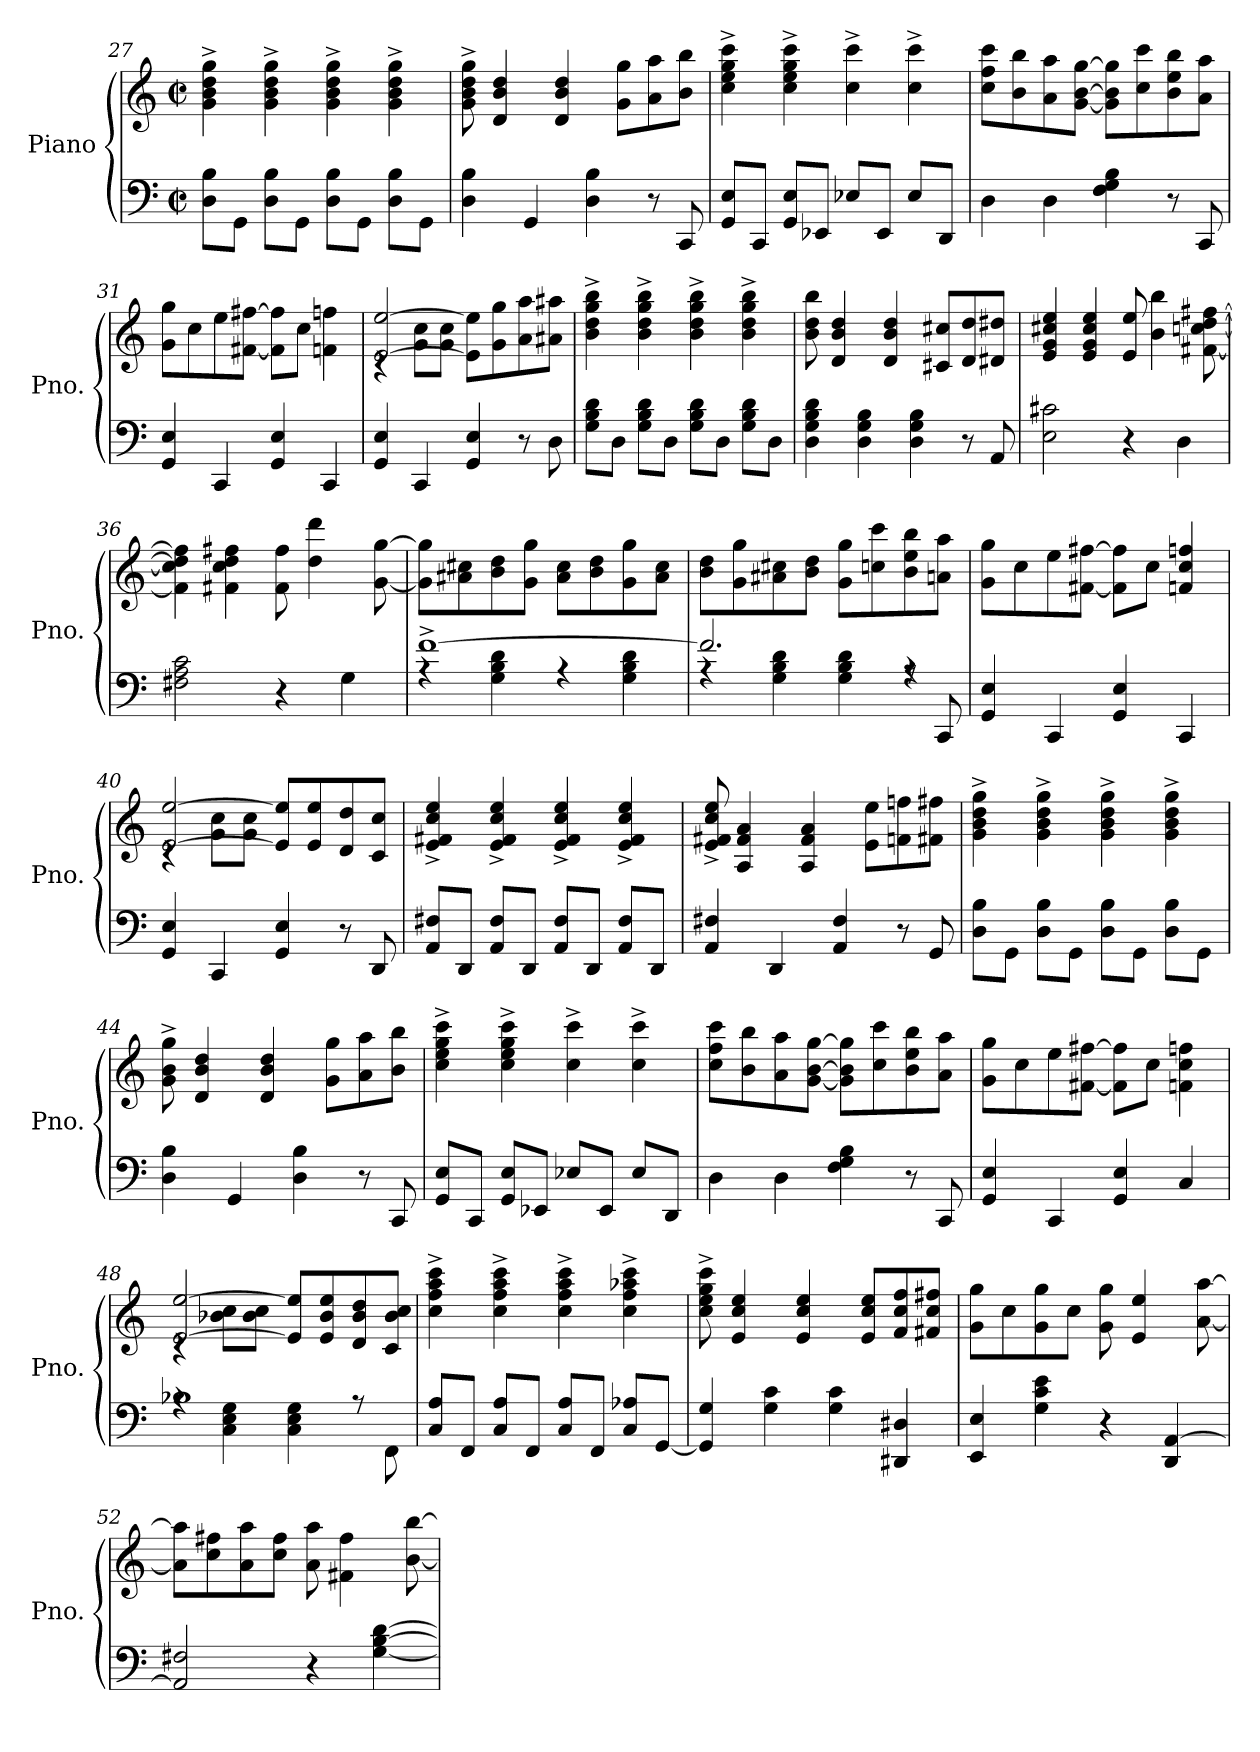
**kern	**kern
*part1	*part1
*staff2	*staff1
*I"Piano	*
*I'Pno.	*
!!LO:LB:g=z
*clefF4	*clefG2
*k[]	*k[]
*M2/2	*M2/2
*met(c|)	*met(c|)
=27	=27
8D\ 8B\L	4g\^ 4b\^ 4dd\^ 4gg\^
8GG\J	.
8D\ 8B\L	4g\^ 4b\^ 4dd\^ 4gg\^
8GG\J	.
8D\ 8B\L	4g\^ 4b\^ 4dd\^ 4gg\^
8GG\J	.
8D\ 8B\L	4g\^ 4b\^ 4dd\^ 4gg\^
8GG\J	.
=28	=28
4D\ 4B\	8g\^ 8b\^ 8dd\^ 8gg\^
.	4d/ 4b/ 4dd/
4GG/	.
.	4d/ 4b/ 4dd/
4D\ 4B\	.
.	8g\ 8gg\L
8r	8a\ 8aa\
8CC/	8b\ 8bb\J
=29	=29
8GG/ 8E/L	4cc\^ 4ee\^ 4gg\^ 4ccc\^
8CC/J	.
8GG/ 8E/L	4cc\^ 4ee\^ 4gg\^ 4ccc\^
8EE-X/J	.
8E-X/L	4cc\^ 4ccc\^
8EE-/J	.
8E-/L	4cc\^ 4ccc\^
8DD/J	.
=30	=30
4D\	8cc\ 8ff\ 8ccc\L
.	8b\ 8bb\
4D\	8a\ 8aa\
.	[8g\ [8b\ [8gg\J
4F\ 4G\ 4B\	8g\] 8b\] 8gg\]L
.	8cc\ 8ccc\
8r	8b\ 8ee\ 8bb\
8CC/	8a\ 8aa\J
!!LO:LB:g=z
=31	=31
4GG/ 4E/	8g\ 8gg\L
.	8cc\
4CC/	8ee\
.	[8f#X\ [8ff#X\J
4GG/ 4E/	8f#\] 8ff#\]L
.	8cc\J
4CC/	4fn\ 4ffn\
=32	=32
*	*^
4GG/ 4E/	[2e/ [2ee/	4rc
4CC/	.	8g\ 8cc\L
.	.	8g\ 8cc\J
4GG/ 4E/	8e\] 8ee\]L	2ryy
.	8g\ 8gg\	.
8r	8a\ 8aa\	.
8D\	8a#X\ 8aa#X\J	.
*	*v	*v
=33	=33
8G\ 8B\ 8d\L	4b\^ 4dd\^ 4gg\^ 4bb\^
8D\J	.
8G\ 8B\ 8d\L	4b\^ 4dd\^ 4gg\^ 4bb\^
8D\J	.
8G\ 8B\ 8d\L	4b\^ 4dd\^ 4gg\^ 4bb\^
8D\J	.
8G\ 8B\ 8d\L	4b\^ 4dd\^ 4gg\^ 4bb\^
8D\J	.
=34	=34
4D\ 4G\ 4B\ 4d\	8b\ 8dd\ 8bb\
.	4d/ 4b/ 4dd/
4D\ 4G\ 4B\	.
.	4d/ 4b/ 4dd/
4D\ 4G\ 4B\	.
.	8c#X/ 8cc#X/L
8r	8d/ 8dd/
8AA/	8d#X/ 8dd#X/J
!!LO:LB:g=z
=35	=35
2E\ 2c#X\	4e/ 4g/ 4cc#X/ 4ee/
.	4e/ 4g/ 4cc#/ 4ee/
4r	8e/ 8ee/
.	4b\ 4bb\
4D\	.
.	[8f#X\ [8ccn\ [8dd\ [8ff#X\
=36	=36
2F#X\ 2A\ 2c\	4f#\] 4cc\] 4dd\] 4ff#\]
.	4f#X\ 4cc\ 4dd\ 4ff#X\
4r	8f#\ 8ff#\
.	4dd\ 4ddd\
4G\	.
.	[8g\ [8gg\
=37	=37
*^	*
[1f^	4rA	8g\] 8gg\]L
.	.	8a#X\ 8cc#X\
.	4G\ 4B\ 4d\	8b\ 8dd\
.	.	8g\ 8gg\J
.	4rA	8a#\ 8cc#\L
.	.	8b\ 8dd\
.	4G\ 4B\ 4d\	8g\ 8gg\
.	.	8a#\ 8cc#\J
=38	=38	=38
2.f/]	4rA	8b\ 8dd\L
.	.	8g\ 8gg\
.	4G\ 4B\ 4d\	8a#X\ 8cc#X\
.	.	8b\ 8dd\J
.	4G\ 4B\ 4d\	8g\ 8gg\L
.	.	8ccn\ 8ccc\
4rA	8rA	8b\ 8ee\ 8bb\
.	8CC/	8an\ 8aa\J
*v	*v	*
!!LO:LB:g=z
=39	=39
4GG/ 4E/	8g\ 8gg\L
.	8cc\
4CC/	8ee\
.	[8f#X\ [8ff#X\J
4GG/ 4E/	8f#\] 8ff#\]L
.	8cc\J
4CC/	4fn/ 4cc/ 4ffn/
=40	=40
*	*^
4GG/ 4E/	[2e/ [2ee/	4rc
4CC/	.	8g\ 8cc\L
.	.	8g\ 8cc\J
4GG/ 4E/	8e/] 8ee/]L	2ryy
.	8e/ 8ee/	.
8r	8d/ 8dd/	.
8DD/	8c/ 8cc/J	.
*	*v	*v
=41	=41
8AA/ 8F#X/L	4e/^ 4f#X/^ 4cc/^ 4ee/^
8DD/J	.
8AA/ 8F#/L	4e/^ 4f#/^ 4cc/^ 4ee/^
8DD/J	.
8AA/ 8F#/L	4e/^ 4f#/^ 4cc/^ 4ee/^
8DD/J	.
8AA/ 8F#/L	4e/^ 4f#/^ 4cc/^ 4ee/^
8DD/J	.
=42	=42
4AA/ 4F#X/	8e/^ 8f#X/^ 8cc/^ 8ee/^
.	4A/ 4f#/ 4a/
4DD/	.
.	4A/ 4f#/ 4a/
4AA/ 4F#/	.
.	8e\ 8ee\L
8r	8fn\ 8ffn\
8GG/	8f#X\ 8ff#X\J
!!LO:PB:g=z
=43	=43
8D\ 8B\L	4g\^ 4b\^ 4dd\^ 4gg\^
8GG\J	.
8D\ 8B\L	4g\^ 4b\^ 4dd\^ 4gg\^
8GG\J	.
8D\ 8B\L	4g\^ 4b\^ 4dd\^ 4gg\^
8GG\J	.
8D\ 8B\L	4g\^ 4b\^ 4dd\^ 4gg\^
8GG\J	.
=44	=44
4D\ 4B\	8g\^ 8b\^ 8gg\^
.	4d/ 4b/ 4dd/
4GG/	.
.	4d/ 4b/ 4dd/
4D\ 4B\	.
.	8g\ 8gg\L
8r	8a\ 8aa\
8CC/	8b\ 8bb\J
=45	=45
8GG/ 8E/L	4cc\^ 4ee\^ 4gg\^ 4ccc\^
8CC/J	.
8GG/ 8E/L	4cc\^ 4ee\^ 4gg\^ 4ccc\^
8EE-X/J	.
8E-X/L	4cc\^ 4ccc\^
8EE-/J	.
8E-/L	4cc\^ 4ccc\^
8DD/J	.
=46	=46
4D\	8cc\ 8ff\ 8ccc\L
.	8b\ 8bb\
4D\	8a\ 8aa\
.	[8g\ [8b\ [8gg\J
4F\ 4G\ 4B\	8g\] 8b\] 8gg\]L
.	8cc\ 8ccc\
8r	8b\ 8ee\ 8bb\
8CC/	8a\ 8aa\J
!!LO:LB:g=z
=47	=47
4GG/ 4E/	8g\ 8gg\L
.	8cc\
4CC/	8ee\
.	[8f#X\ [8ff#X\J
4GG/ 4E/	8f#\] 8ff#\]L
.	8cc\J
4C/	4fn\ 4cc\ 4ffn\
=48	=48
*^	*^
1B-X	4rA	[2e/ [2ee/	4rc
.	4C\ 4E\ 4G\	.	8b-X\ 8cc\L
.	.	.	8b-\ 8cc\J
.	4C\ 4E\ 4G\	8e/] 8ee/]L	2ryy
.	.	8e/ 8b-/ 8ee/	.
.	8rA	8d/ 8b-/ 8dd/	.
.	8FF\	8c/ 8b-/ 8cc/J	.
*v	*v	*	*
*	*v	*v
=49	=49
8C/ 8A/L	4cc\^ 4ff\^ 4aa\^ 4ccc\^
8FF/J	.
8C/ 8A/L	4cc\^ 4ff\^ 4aa\^ 4ccc\^
8FF/J	.
8C/ 8A/L	4cc\^ 4ff\^ 4aa\^ 4ccc\^
8FF/J	.
8C/ 8A-X/L	4cc\^ 4ff\^ 4aa-X\^ 4ccc\^
[8GG/J	.
=50	=50
4GG/] 4G/	8cc\^ 8ee\^ 8gg\^ 8ccc\^
.	4e/ 4cc/ 4ee/
4G\ 4c\	.
.	4e/ 4cc/ 4ee/
4G\ 4c\	.
.	8e/ 8cc/ 8ee/L
4DD#X/ 4D#X/	8f/ 8cc/ 8ff/
.	8f#X/ 8cc/ 8ff#X/J
!!LO:LB:g=z
=51	=51
4EE/ 4E/	8g\ 8gg\L
.	8cc\
4G\ 4c\ 4e\	8g\ 8gg\
.	8cc\J
4r	8g\ 8gg\
.	4e/ 4ee/
4DD/ [4AA/	.
.	[8a\ [8aa\
=52	=52
2AA/] 2F#X/	8a\] 8aa\]L
.	8cc\ 8ff#X\
.	8a\ 8aa\
.	8cc\ 8ff#\J
4r	8a\ 8aa\
.	4f#X\ 4ff#\
[4G\ [4B\ [4d\	.
.	[8b\ [8bb\
=	=
*-	*-
